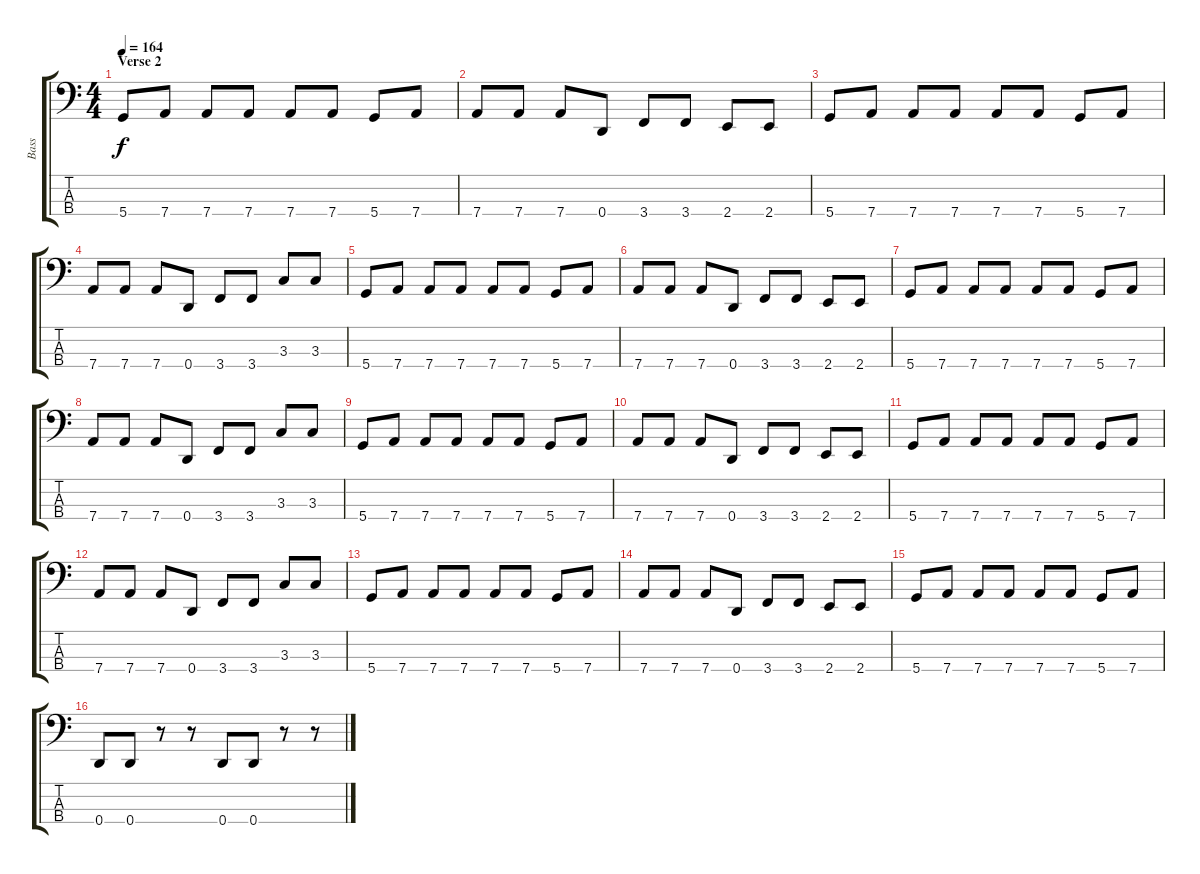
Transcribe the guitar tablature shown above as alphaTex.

\track ("Bass" "Bass") {instrument electricbassfinger}
\staff {score tabs}
\tuning (G2 D2 A1 D1) {hide}
\ts (4 4)
\section ("" "Verse 2")
\tempo 164
\clef f4
\ks c
5.4.8{dy f} 7.4.8 7.4.8 7.4.8 7.4.8 7.4.8 5.4.8 7.4.8 |
7.4.8 7.4.8 7.4.8 0.4.8 3.4.8 3.4.8 2.4.8 2.4.8 |
5.4.8 7.4.8 7.4.8 7.4.8 7.4.8 7.4.8 5.4.8 7.4.8 |
7.4.8 7.4.8 7.4.8 0.4.8 3.4.8 3.4.8 3.3.8 3.3.8 |
5.4.8 7.4.8 7.4.8 7.4.8 7.4.8 7.4.8 5.4.8 7.4.8 |
7.4.8 7.4.8 7.4.8 0.4.8 3.4.8 3.4.8 2.4.8 2.4.8 |
5.4.8 7.4.8 7.4.8 7.4.8 7.4.8 7.4.8 5.4.8 7.4.8 |
7.4.8 7.4.8 7.4.8 0.4.8 3.4.8 3.4.8 3.3.8 3.3.8 |
5.4.8 7.4.8 7.4.8 7.4.8 7.4.8 7.4.8 5.4.8 7.4.8 |
7.4.8 7.4.8 7.4.8 0.4.8 3.4.8 3.4.8 2.4.8 2.4.8 |
5.4.8 7.4.8 7.4.8 7.4.8 7.4.8 7.4.8 5.4.8 7.4.8 |
7.4.8 7.4.8 7.4.8 0.4.8 3.4.8 3.4.8 3.3.8 3.3.8 |
5.4.8 7.4.8 7.4.8 7.4.8 7.4.8 7.4.8 5.4.8 7.4.8 |
7.4.8 7.4.8 7.4.8 0.4.8 3.4.8 3.4.8 2.4.8 2.4.8 |
5.4.8 7.4.8 7.4.8 7.4.8 7.4.8 7.4.8 5.4.8 7.4.8 |
0.4.8 0.4.8 r.8 r.8 0.4.8 0.4.8 r.8 r.8
